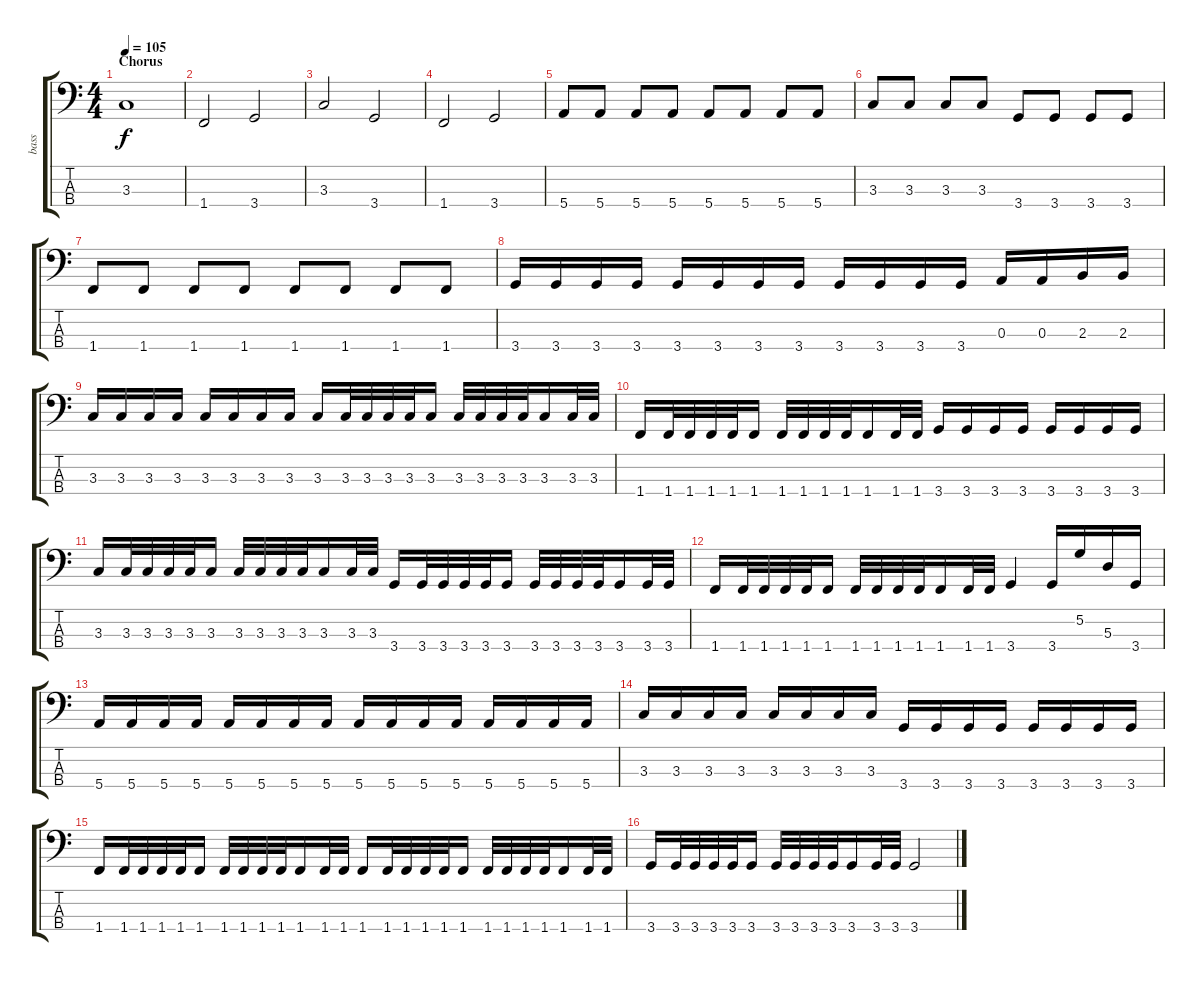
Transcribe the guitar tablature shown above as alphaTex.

\track ("bass" "bass") {instrument electricbassfinger}
\staff {score tabs}
\tuning (G2 D2 A1 E1) {hide}
\ts (4 4)
\section ("" "Chorus")
\tempo 105
\clef f4
\ks c
3.3.1{dy f instrument electricbassfinger} |
1.4.2 3.4.2 |
3.3.2 3.4.2 |
1.4.2 3.4.2 |
5.4.8 5.4.8 5.4.8 5.4.8 5.4.8 5.4.8 5.4.8 5.4.8 |
3.3.8 3.3.8 3.3.8 3.3.8 3.4.8 3.4.8 3.4.8 3.4.8 |
1.4.8 1.4.8 1.4.8 1.4.8 1.4.8 1.4.8 1.4.8 1.4.8 |
3.4.16 3.4.16 3.4.16 3.4.16 3.4.16 3.4.16 3.4.16 3.4.16 3.4.16 3.4.16 3.4.16 3.4.16 0.3.16 0.3.16 2.3.16 2.3.16 |
\section ("" "")
3.3.16 3.3.16 3.3.16 3.3.16 3.3.16 3.3.16 3.3.16 3.3.16 3.3.16 3.3.32 3.3.32 3.3.32 3.3.32 3.3.16 3.3.32 3.3.32 3.3.32 3.3.32 3.3.16 3.3.32 3.3.32 |
1.4.16 1.4.32 1.4.32 1.4.32 1.4.32 1.4.16 1.4.32 1.4.32 1.4.32 1.4.32 1.4.16 1.4.32 1.4.32 3.4.16 3.4.16 3.4.16 3.4.16 3.4.16 3.4.16 3.4.16 3.4.16 |
3.3.16 3.3.32 3.3.32 3.3.32 3.3.32 3.3.16 3.3.32 3.3.32 3.3.32 3.3.32 3.3.16 3.3.32 3.3.32 3.4.16 3.4.32 3.4.32 3.4.32 3.4.32 3.4.16 3.4.32 3.4.32 3.4.32 3.4.32 3.4.16 3.4.32 3.4.32 |
1.4.16 1.4.32 1.4.32 1.4.32 1.4.32 1.4.16 1.4.32 1.4.32 1.4.32 1.4.32 1.4.16 1.4.32 1.4.32 3.4.4 3.4.16 5.2.16 5.3.16 3.4.16 |
5.4.16 5.4.16 5.4.16 5.4.16 5.4.16 5.4.16 5.4.16 5.4.16 5.4.16 5.4.16 5.4.16 5.4.16 5.4.16 5.4.16 5.4.16 5.4.16 |
3.3.16 3.3.16 3.3.16 3.3.16 3.3.16 3.3.16 3.3.16 3.3.16 3.4.16 3.4.16 3.4.16 3.4.16 3.4.16 3.4.16 3.4.16 3.4.16 |
1.4.16 1.4.32 1.4.32 1.4.32 1.4.32 1.4.16 1.4.32 1.4.32 1.4.32 1.4.32 1.4.16 1.4.32 1.4.32 1.4.16 1.4.32 1.4.32 1.4.32 1.4.32 1.4.16 1.4.32 1.4.32 1.4.32 1.4.32 1.4.16 1.4.32 1.4.32 |
3.4.16 3.4.32 3.4.32 3.4.32 3.4.32 3.4.16 3.4.32 3.4.32 3.4.32 3.4.32 3.4.16 3.4.32 3.4.32 3.4.2
